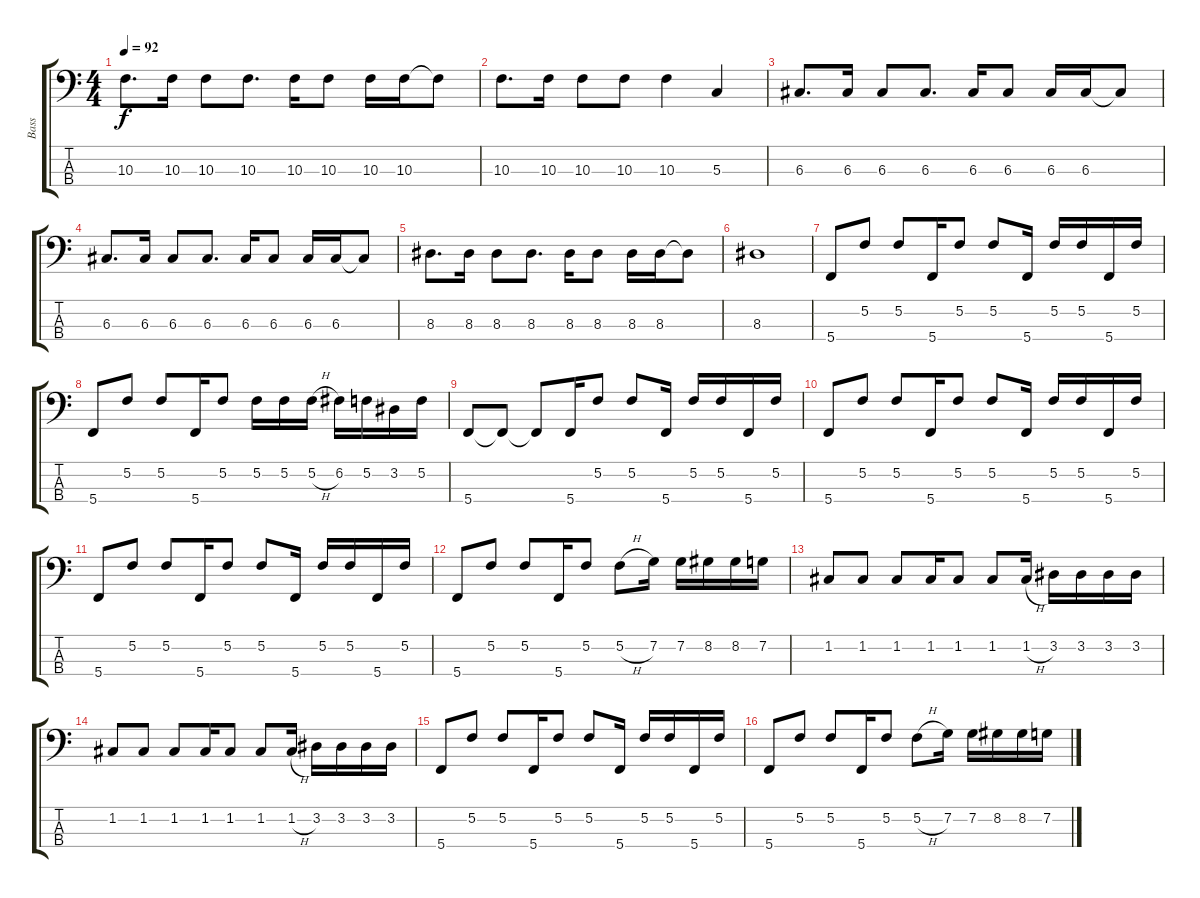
\track ("Bass" "Bass") {instrument electricbassfinger}
\staff {score tabs}
\tuning (F2 C2 G1 C1) {hide}
\ts (4 4)
\tempo 92
\clef f4
\ks c
10.3.8{d dy f} 10.3.16 10.3.8 10.3.8{d} 10.3.16 10.3.8 10.3.16 10.3.16 10.3{t}.8 |
10.3.8{d} 10.3.16 10.3.8 10.3.8 10.3.4 5.3.4 |
6.3.8{d} 6.3.16 6.3.8 6.3.8{d} 6.3.16 6.3.8 6.3.16 6.3.16 6.3{t}.8 |
6.3.8{d} 6.3.16 6.3.8 6.3.8{d} 6.3.16 6.3.8 6.3.16 6.3.16 6.3{t}.8 |
8.3.8{d} 8.3.16 8.3.8 8.3.8{d} 8.3.16 8.3.8 8.3.16 8.3.16 8.3{t}.8 |
8.3.1 |
5.4.8 5.2.8 5.2.8 5.4.16 5.2.8 5.2.8 5.4.16 5.2.16 5.2.16 5.4.16 5.2.16 |
5.4.8 5.2.8 5.2.8 5.4.16 5.2.8 5.2.16 5.2.16 5.2{h}.16 6.2.16 5.2.16 3.2.16 5.2.16 |
5.4.8 5.4{t}.8 5.4{t}.8 5.4.16 5.2.8 5.2.8 5.4.16 5.2.16 5.2.16 5.4.16 5.2.16 |
5.4.8 5.2.8 5.2.8 5.4.16 5.2.8 5.2.8 5.4.16 5.2.16 5.2.16 5.4.16 5.2.16 |
5.4.8 5.2.8 5.2.8 5.4.16 5.2.8 5.2.8 5.4.16 5.2.16 5.2.16 5.4.16 5.2.16 |
5.4.8 5.2.8 5.2.8 5.4.16 5.2.8 5.2{h}.8 7.2.16 7.2.16 8.2.16 8.2.16 7.2.16 |
1.2.8 1.2.8 1.2.8 1.2.16 1.2.8 1.2.8 1.2{h}.16 3.2.16 3.2.16 3.2.16 3.2.16 |
1.2.8 1.2.8 1.2.8 1.2.16 1.2.8 1.2.8 1.2{h}.16 3.2.16 3.2.16 3.2.16 3.2.16 |
5.4.8 5.2.8 5.2.8 5.4.16 5.2.8 5.2.8 5.4.16 5.2.16 5.2.16 5.4.16 5.2.16 |
5.4.8 5.2.8 5.2.8 5.4.16 5.2.8 5.2{h}.8 7.2.16 7.2.16 8.2.16 8.2.16 7.2.16
